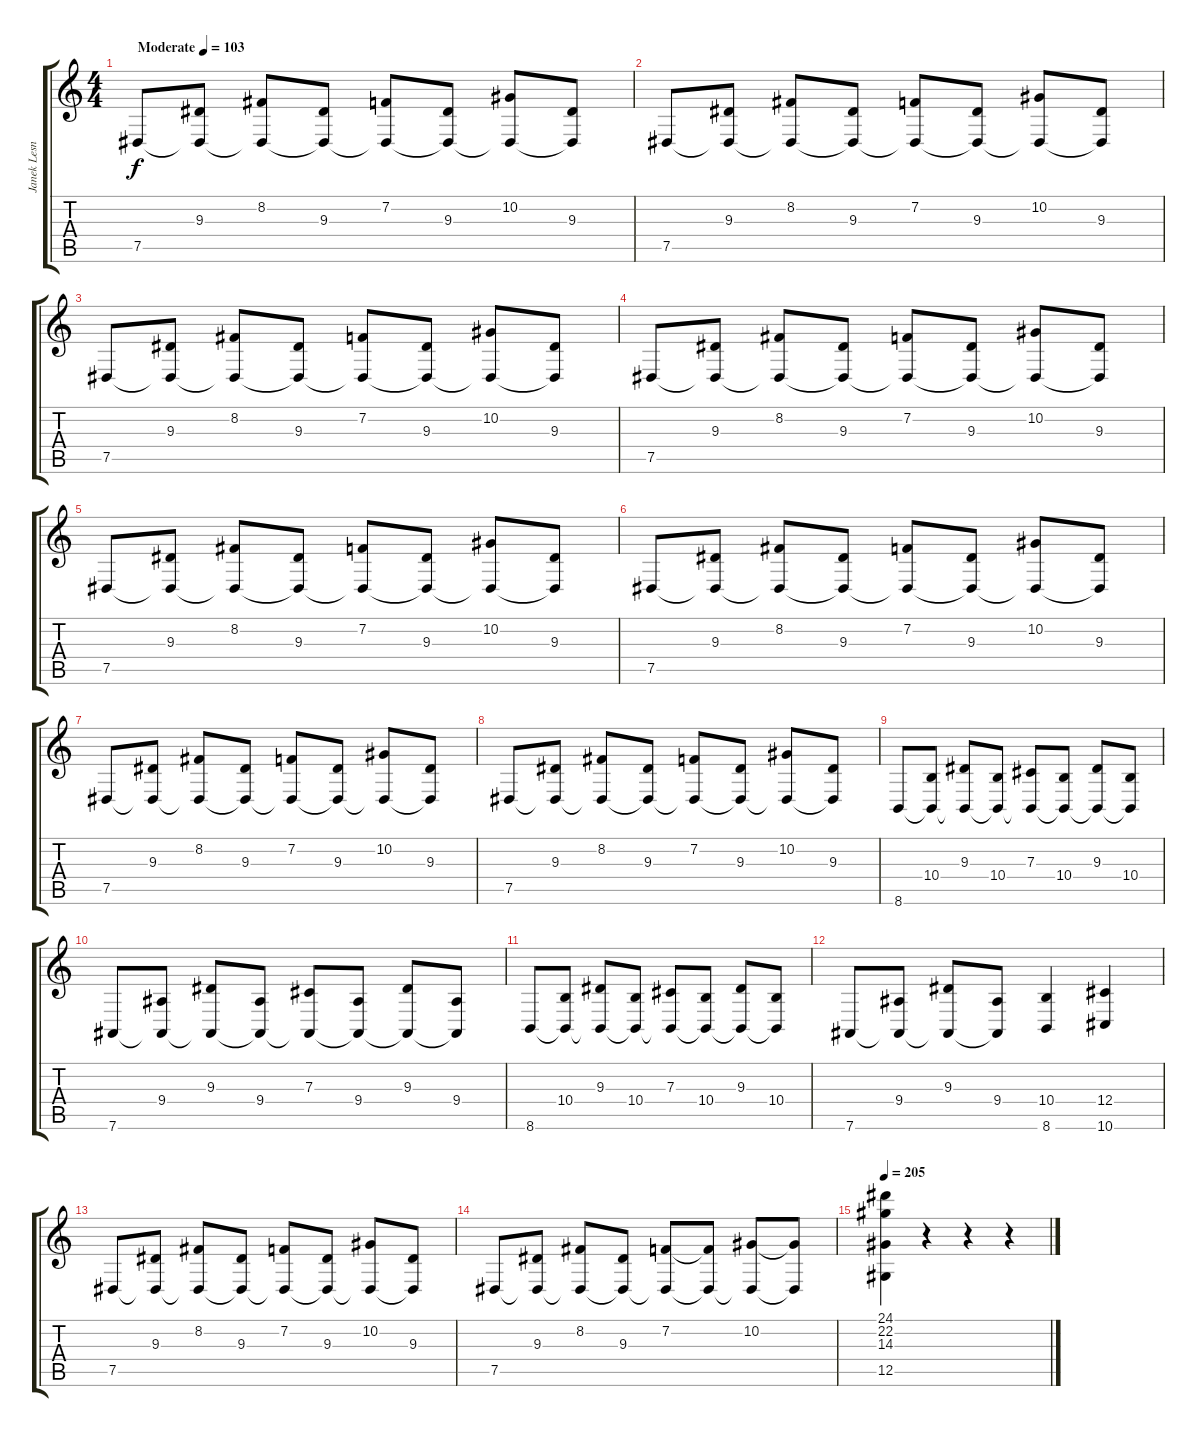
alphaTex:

\track ("Janek Lesniak" "Janek Lesn") {instrument harpsichord}
\staff {score tabs}
\tuning (Eb4 Bb3 Gb3 Db3 Ab2 Eb2) {hide}
\ts (4 4)
\tempo (103 "Moderate")
\clef g2
\ks c
7.5.8{dy f instrument harpsichord} (9.3 7.5{t}).8 (8.2 7.5{t}).8 (9.3 7.5{t}).8 (7.2 7.5{t}).8 (9.3 7.5{t}).8 (10.2 7.5{t}).8 (9.3 7.5{t}).8 |
7.5.8 (9.3 7.5{t}).8 (8.2 7.5{t}).8 (9.3 7.5{t}).8 (7.2 7.5{t}).8 (9.3 7.5{t}).8 (10.2 7.5{t}).8 (9.3 7.5{t}).8 |
7.5.8 (9.3 7.5{t}).8 (8.2 7.5{t}).8 (9.3 7.5{t}).8 (7.2 7.5{t}).8 (9.3 7.5{t}).8 (10.2 7.5{t}).8 (9.3 7.5{t}).8 |
7.5.8 (9.3 7.5{t}).8 (8.2 7.5{t}).8 (9.3 7.5{t}).8 (7.2 7.5{t}).8 (9.3 7.5{t}).8 (10.2 7.5{t}).8 (9.3 7.5{t}).8 |
7.5.8 (9.3 7.5{t}).8 (8.2 7.5{t}).8 (9.3 7.5{t}).8 (7.2 7.5{t}).8 (9.3 7.5{t}).8 (10.2 7.5{t}).8 (9.3 7.5{t}).8 |
7.5.8 (9.3 7.5{t}).8 (8.2 7.5{t}).8 (9.3 7.5{t}).8 (7.2 7.5{t}).8 (9.3 7.5{t}).8 (10.2 7.5{t}).8 (9.3 7.5{t}).8 |
7.5.8 (9.3 7.5{t}).8 (8.2 7.5{t}).8 (9.3 7.5{t}).8 (7.2 7.5{t}).8 (9.3 7.5{t}).8 (10.2 7.5{t}).8 (9.3 7.5{t}).8 |
7.5.8 (9.3 7.5{t}).8 (8.2 7.5{t}).8 (9.3 7.5{t}).8 (7.2 7.5{t}).8 (9.3 7.5{t}).8 (10.2 7.5{t}).8 (9.3 7.5{t}).8 |
8.6.8 (10.4 8.6{t}).8 (9.3 8.6{t}).8 (10.4 8.6{t}).8 (7.3 8.6{t}).8 (10.4 8.6{t}).8 (9.3 8.6{t}).8 (10.4 8.6{t}).8 |
7.6.8 (9.4 7.6{t}).8 (9.3 7.6{t}).8 (9.4 7.6{t}).8 (7.3 7.6{t}).8 (9.4 7.6{t}).8 (9.3 7.6{t}).8 (9.4 7.6{t}).8 |
8.6.8 (10.4 8.6{t}).8 (9.3 8.6{t}).8 (10.4 8.6{t}).8 (7.3 8.6{t}).8 (10.4 8.6{t}).8 (9.3 8.6{t}).8 (10.4 8.6{t}).8 |
7.6.8 (9.4 7.6{t}).8 (9.3 7.6{t}).8 (9.4 7.6{t}).8 (10.4 8.6).4 (12.4 10.6).4 |
7.5.8 (9.3 7.5{t}).8 (8.2 7.5{t}).8 (9.3 7.5{t}).8 (7.2 7.5{t}).8 (9.3 7.5{t}).8 (10.2 7.5{t}).8 (9.3 7.5{t}).8 |
7.5.8 (9.3 7.5{t}).8 (8.2 7.5{t}).8 (9.3 7.5{t}).8 (7.2 7.5{t}).8 (7.2{t} 7.5{t}).8 (10.2 7.5{t}).8 (10.2{t} 7.5{t}).8 |
\tempo 205
(24.1 22.2 14.3 12.5).4{volume 11 instrument orchestrahit} r.4 r.4 r.4
